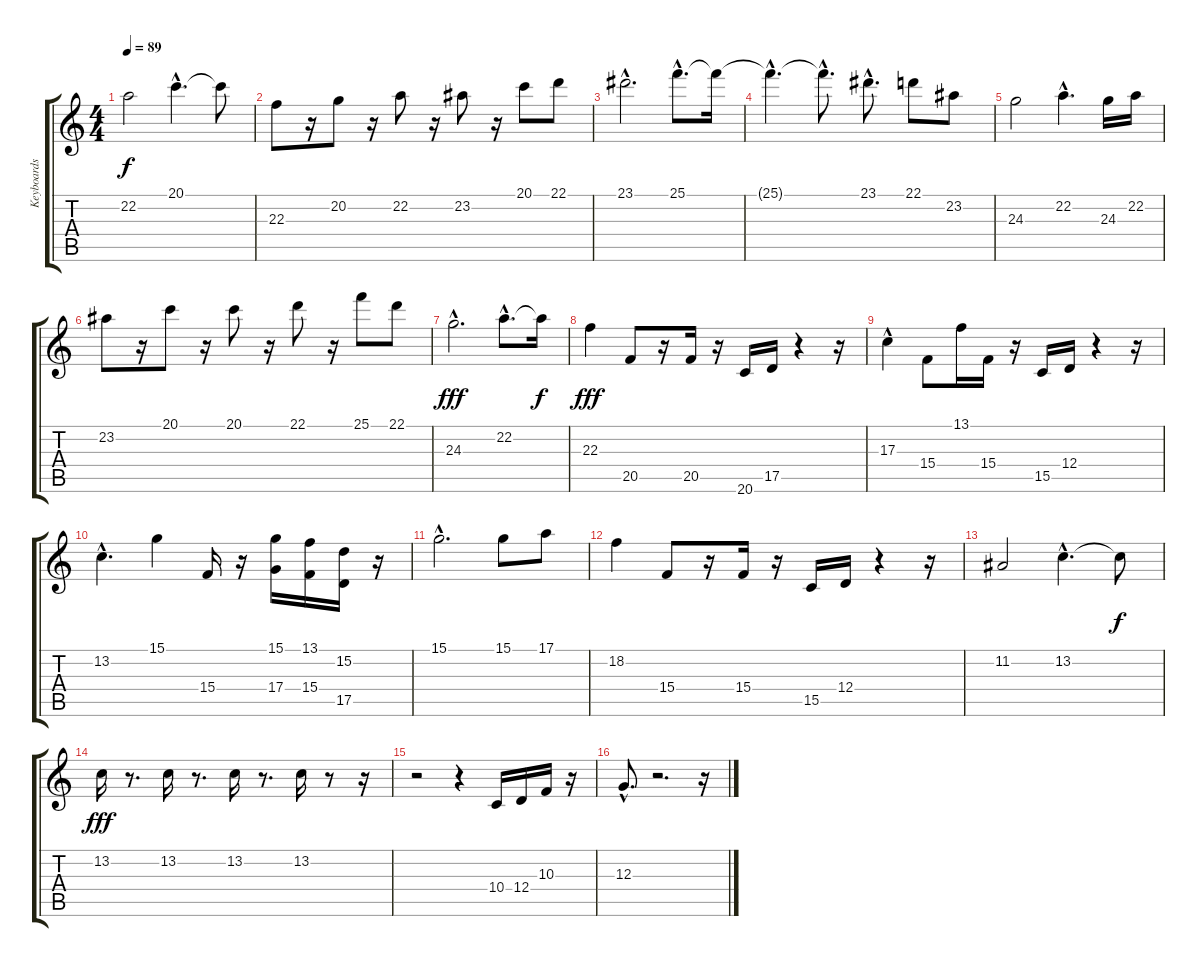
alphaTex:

\track ("Keyboards 2" "Keyboards ") {instrument stringensemble1}
\staff {score tabs}
\tuning (E4 B3 G3 D3 A2 E2) {hide}
\ts (4 4)
\tempo 89
\clef g2
\ks c
22.2.2{dy f} 20.1{hac}.4{d} 20.1{t}.8 |
22.3.8 r.16 20.2.8 r.16 22.2.8 r.16 23.2.8 r.16 20.1.8 22.1.8 |
23.1{hac}.2{d} 25.1{hac}.8{d} 25.1{t}.16 |
25.1{hac t}.4{d} 25.1{hac t}.8{d} 23.1{hac}.8{d} 22.1.8 23.2.8 |
24.3.2 22.2{hac}.4{d} 24.3.16 22.2.16 |
23.2.8 r.16 20.1.8 r.16 20.1.8 r.16 22.1.8 r.16 25.1.8 22.1.8 |
24.3{hac}.2{d dy fff} 22.2{hac}.8{d} 22.2{t}.16{dy f} |
22.3.4{dy fff} 20.5.8 r.16 20.5.16 r.16 20.6.16 17.5.16 r.4 r.16 |
17.3{hac}.4 15.4.8 13.1.16 15.4.16 r.16 15.5.16 12.4.16 r.4 r.16 |
13.2{hac}.4{d} 15.1.4 15.4.16 r.16 (15.1 17.4).16 (13.1 15.4).16 (15.2 17.5).16 r.16 |
15.1{hac}.2{d} 15.1.8 17.1.8 |
18.2.4 15.4.8 r.16 15.4.16 r.16 15.5.16 12.4.16 r.4 r.16 |
11.2.2 13.2{hac}.4{d} 13.2{t}.8{dy f} |
13.2.16{dy fff} r.8{d} 13.2.16 r.8{d} 13.2.16 r.8{d} 13.2.16 r.8 r.16 |
r.2 r.4 10.4.16 12.4.16 10.3.16 r.16 |
12.3{hac}.8{d} r.2{d} r.16
